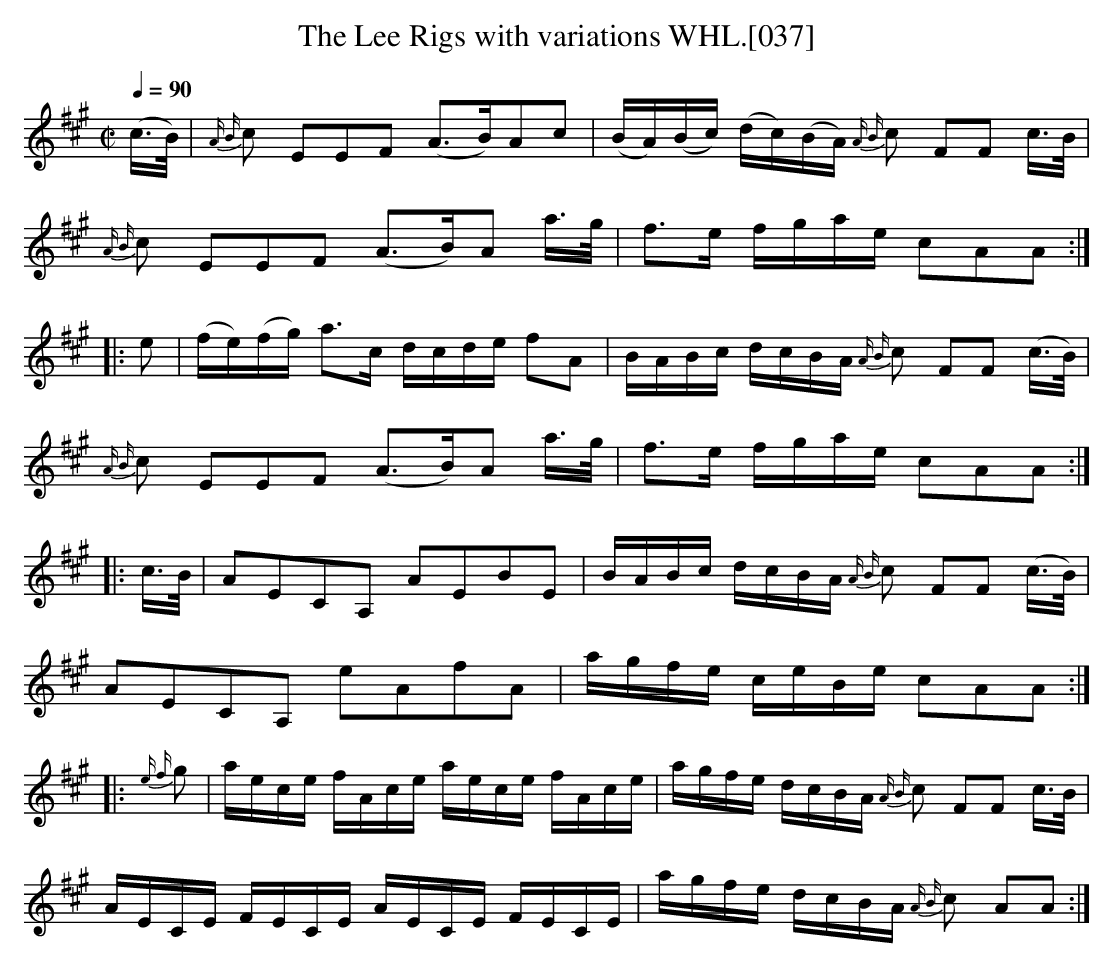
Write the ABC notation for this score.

X:1
T:Lee Rigs with variations WHL.[037], The
M:C|
L:1/8
Q:1/4=90
K:A
(c/>B/)|{A B}c EEF (A>B)Ac|(B/A/)(B/c/) (d/c/)(B/A/) {A B}c FF c/>B/|
{A B}c EEF (A>B)A a/>g/|f>e f/g/a/e/ cAA:|
|:e|(f/e/)(f/g/) a>c d/c/d/e/ fA| B/A/B/c/ d/c/B/A/ {A B}c FF (c/>B/)|
{A B}c EEF (A>B)A a/>g/|f>e f/g/a/e/ cAA:|
|:c/>B/|AECA, AEBE|B/A/B/c/ d/c/B/A/ {A B}c FF (c/>B/)|
AECA, eAfA|a/g/f/e/ c/e/B/e/ cAA:|
|:{e f}g|a/e/c/e/ f/A/c/e/ a/e/c/e/ f/A/c/e/|a/g/f/e/ d/c/B/A/ {A B}c FF c/>B/|
A/E/C/E/ F/E/C/E/ A/E/C/E/ F/E/C/E/|a/g/f/e/ d/c/B/A/ {A B}c AA:|
